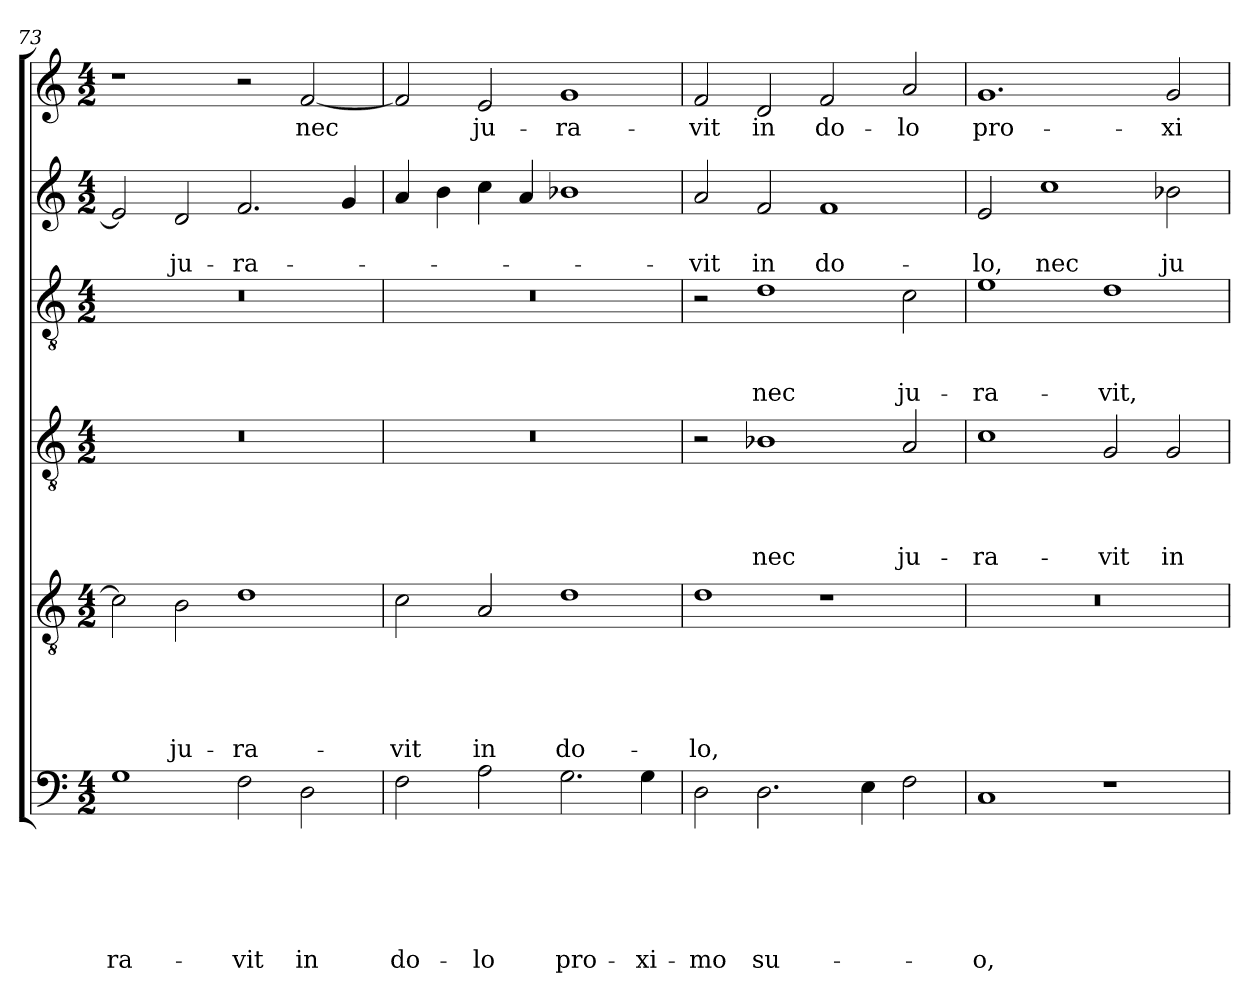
**kern	**text	**text	**text	**text	**text	**text	**kern	**text	**text	**text	**text	**text	**kern	**text	**text	**text	**text	**kern	**text	**text	**text	**kern	**text	**text	**kern	**text
*part6	*part6	*part6	*part6	*part6	*part6	*part6	*part5	*part5	*part5	*part5	*part5	*part5	*part4	*part4	*part4	*part4	*part4	*part3	*part3	*part3	*part3	*part2	*part2	*part2	*part1	*part1
*staff6	*staff6	*staff6	*staff6	*staff6	*staff6	*staff6	*staff5	*staff5	*staff5	*staff5	*staff5	*staff5	*staff4	*staff4	*staff4	*staff4	*staff4	*staff3	*staff3	*staff3	*staff3	*staff2	*staff2	*staff2	*staff1	*staff1
!!LO:PB:g=z
*clefF4	*	*	*	*	*	*	*clefGv2	*	*	*	*	*	*clefGv2	*	*	*	*	*clefGv2	*	*	*	*clefG2	*	*	*clefG2	*
*k[]	*	*	*	*	*	*	*k[]	*	*	*	*	*	*k[]	*	*	*	*	*k[]	*	*	*	*k[]	*	*	*k[]	*
*C:	*	*	*	*	*	*	*C:	*	*	*	*	*	*C:	*	*	*	*	*C:	*	*	*	*C:	*	*	*C:	*
*M4/2	*	*	*	*	*	*	*M4/2	*	*	*	*	*	*M4/2	*	*	*	*	*M4/2	*	*	*	*M4/2	*	*	*M4/2	*
=73	=73	=73	=73	=73	=73	=73	=73	=73	=73	=73	=73	=73	=73	=73	=73	=73	=73	=73	=73	=73	=73	=73	=73	=73	=73	=73
!	!	!	!	!	!	!LO:LY:b	!	!	!	!	!	!	!	!	!	!	!	!	!	!	!	!	!	!	!	!
1G	.	.	.	.	.	-ra-	2c\]	.	.	.	.	.	0r	.	.	.	.	0r	.	.	.	2e/]	.	.	1r	.
!	!	!	!	!	!	!	!	!	!	!	!	!LO:LY:b	!	!	!	!	!	!	!	!	!	!	!	!LO:LY:b	!	!
.	.	.	.	.	.	.	2B\	.	.	.	.	ju-	.	.	.	.	.	.	.	.	.	2d/	.	ju-	.	.
!	!	!	!	!	!	!LO:LY:b	!	!	!	!	!	!LO:LY:b	!	!	!	!	!	!	!	!	!	!	!	!LO:LY:b	!	!
2F\	.	.	.	.	.	-vit	1d	.	.	.	.	-ra-	.	.	.	.	.	.	.	.	.	2.f/	.	-ra-	2r	.
!	!	!	!	!	!	!LO:LY:b	!	!	!	!	!	!	!	!	!	!	!	!	!	!	!	!	!	!	!	!LO:LY:b
2D\	.	.	.	.	.	in	.	.	.	.	.	.	.	.	.	.	.	.	.	.	.	.	.	.	[2f/	nec
.	.	.	.	.	.	.	.	.	.	.	.	.	.	.	.	.	.	.	.	.	.	4g/	.	.	.	.
=74	=74	=74	=74	=74	=74	=74	=74	=74	=74	=74	=74	=74	=74	=74	=74	=74	=74	=74	=74	=74	=74	=74	=74	=74	=74	=74
!	!	!	!	!	!	!LO:LY:b	!	!	!	!	!	!LO:LY:b	!	!	!	!	!	!	!	!	!	!	!	!	!	!
2F\	.	.	.	.	.	do-	2c\	.	.	.	.	-vit	0r	.	.	.	.	0r	.	.	.	4a/	.	.	2f/]	.
.	.	.	.	.	.	.	.	.	.	.	.	.	.	.	.	.	.	.	.	.	.	4b\	.	.	.	.
!	!	!	!	!	!	!LO:LY:b	!	!	!	!	!	!LO:LY:b	!	!	!	!	!	!	!	!	!	!	!	!	!	!LO:LY:b
2A\	.	.	.	.	.	-lo	2A/	.	.	.	.	in	.	.	.	.	.	.	.	.	.	4cc\	.	.	2e/	ju-
.	.	.	.	.	.	.	.	.	.	.	.	.	.	.	.	.	.	.	.	.	.	4a/	.	.	.	.
!	!	!	!	!	!	!LO:LY:b	!	!	!	!	!	!LO:LY:b	!	!	!	!	!	!	!	!	!	!	!	!	!	!LO:LY:b
2.G\	.	.	.	.	.	pro-	1d	.	.	.	.	do-	.	.	.	.	.	.	.	.	.	1b-X	.	.	1g	-ra-
!	!	!	!	!	!	!LO:LY:b	!	!	!	!	!	!	!	!	!	!	!	!	!	!	!	!	!	!	!	!
4G\	.	.	.	.	.	-xi-	.	.	.	.	.	.	.	.	.	.	.	.	.	.	.	.	.	.	.	.
=75	=75	=75	=75	=75	=75	=75	=75	=75	=75	=75	=75	=75	=75	=75	=75	=75	=75	=75	=75	=75	=75	=75	=75	=75	=75	=75
!	!	!	!	!	!	!LO:LY:b	!	!	!	!	!	!LO:LY:b	!	!	!	!	!	!	!	!	!	!	!	!LO:LY:b	!	!LO:LY:b
2D\	.	.	.	.	.	-mo	1d	.	.	.	.	-lo,	2r	.	.	.	.	2r	.	.	.	2a/	.	-vit	2f/	-vit
!	!	!	!	!	!	!LO:LY:b	!	!	!	!	!	!	!	!	!	!	!LO:LY:b	!	!	!	!LO:LY:b	!	!	!LO:LY:b	!	!LO:LY:b
2.D\	.	.	.	.	.	su-	.	.	.	.	.	.	1B-X	.	.	.	nec	1d	.	.	nec	2f/	.	in	2d/	in
!	!	!	!	!	!	!	!	!	!	!	!	!	!	!	!	!	!	!	!	!	!	!	!	!LO:LY:b	!	!LO:LY:b
.	.	.	.	.	.	.	1r	.	.	.	.	.	.	.	.	.	.	.	.	.	.	1f	.	do-	2f/	do-
4E\	.	.	.	.	.	.	.	.	.	.	.	.	.	.	.	.	.	.	.	.	.	.	.	.	.	.
!	!	!	!	!	!	!	!	!	!	!	!	!	!	!	!	!	!LO:LY:b	!	!	!	!LO:LY:b	!	!	!	!	!LO:LY:b
2F\	.	.	.	.	.	.	.	.	.	.	.	.	2A/	.	.	.	ju-	2c\	.	.	ju-	.	.	.	2a/	-lo
=76	=76	=76	=76	=76	=76	=76	=76	=76	=76	=76	=76	=76	=76	=76	=76	=76	=76	=76	=76	=76	=76	=76	=76	=76	=76	=76
!	!	!	!	!	!	!LO:LY:b	!	!	!	!	!	!	!	!	!	!	!LO:LY:b	!	!	!	!LO:LY:b	!	!	!LO:LY:b	!	!LO:LY:b
1C	.	.	.	.	.	-o,	0r	.	.	.	.	.	1c	.	.	.	-ra-	1e	.	.	-ra-	2e/	.	-lo,	1.g	pro-
!	!	!	!	!	!	!	!	!	!	!	!	!	!	!	!	!	!	!	!	!	!	!	!	!LO:LY:b	!	!
.	.	.	.	.	.	.	.	.	.	.	.	.	.	.	.	.	.	.	.	.	.	1cc	.	nec	.	.
!	!	!	!	!	!	!	!	!	!	!	!	!	!	!	!	!	!LO:LY:b	!	!	!	!LO:LY:b	!	!	!	!	!
1r	.	.	.	.	.	.	.	.	.	.	.	.	2G/	.	.	.	-vit	1d	.	.	-vit,	.	.	.	.	.
!	!	!	!	!	!	!	!	!	!	!	!	!	!	!	!	!	!LO:LY:b	!	!	!	!	!	!	!LO:LY:b	!	!LO:LY:b
.	.	.	.	.	.	.	.	.	.	.	.	.	2G/	.	.	.	in	.	.	.	.	2b-X\	.	ju-	2g/	-xi-
=	=	=	=	=	=	=	=	=	=	=	=	=	=	=	=	=	=	=	=	=	=	=	=	=	=	=
*-	*-	*-	*-	*-	*-	*-	*-	*-	*-	*-	*-	*-	*-	*-	*-	*-	*-	*-	*-	*-	*-	*-	*-	*-	*-	*-
